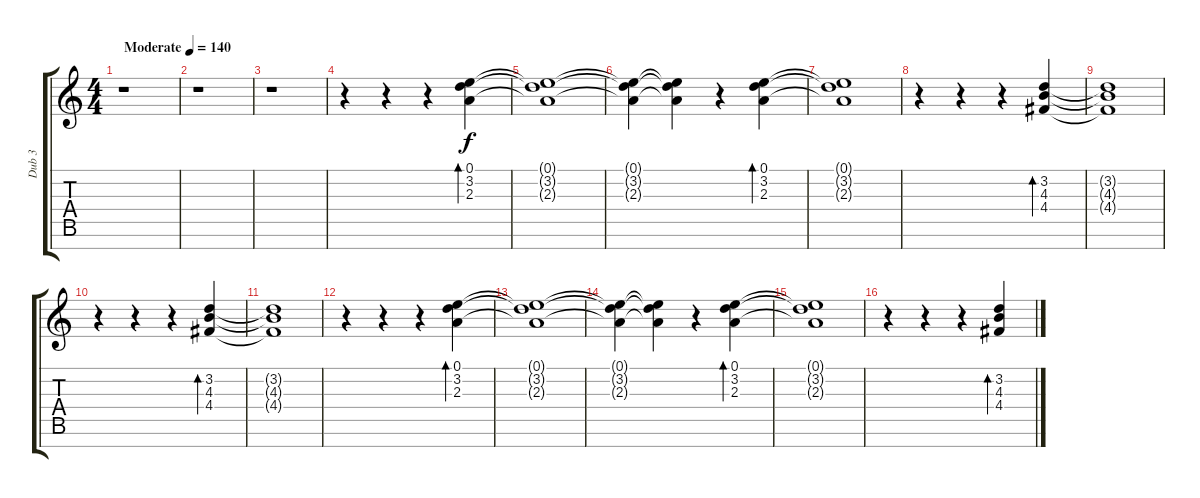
\track ("Dub 3" "Dub 3") {instrument distortionguitar}
\staff {score tabs}
\tuning (E4 B3 G3 D3 A2 E2 B1) {hide}
\ts (4 4)
\tempo (140 "Moderate")
\clef g2
\ks c
r.1{dy f instrument distortionguitar} |
r.1 |
r.1 |
r.4 r.4 r.4 (0.1 3.2 2.3).4{bd 240} |
(0.1{t} 3.2{t} 2.3{t}).1 |
(0.1{t} 3.2{t} 2.3{t}).4 (0.1{t} 3.2{t} 2.3{t}).4 r.4 (0.1 3.2 2.3).4{bd 240} |
(0.1{t} 3.2{t} 2.3{t}).1 |
r.4 r.4 r.4 (3.2 4.3 4.4).4{bd 240} |
(3.2{t} 4.3{t} 4.4{t}).1 |
r.4 r.4 r.4 (3.2 4.3 4.4).4{bd 240} |
(3.2{t} 4.3{t} 4.4{t}).1 |
r.4 r.4 r.4 (0.1 3.2 2.3).4{bd 240} |
(0.1{t} 3.2{t} 2.3{t}).1 |
(0.1{t} 3.2{t} 2.3{t}).4 (0.1{t} 3.2{t} 2.3{t}).4 r.4 (0.1 3.2 2.3).4{bd 240} |
(0.1{t} 3.2{t} 2.3{t}).1 |
r.4 r.4 r.4 (3.2 4.3 4.4).4{bd 240}
